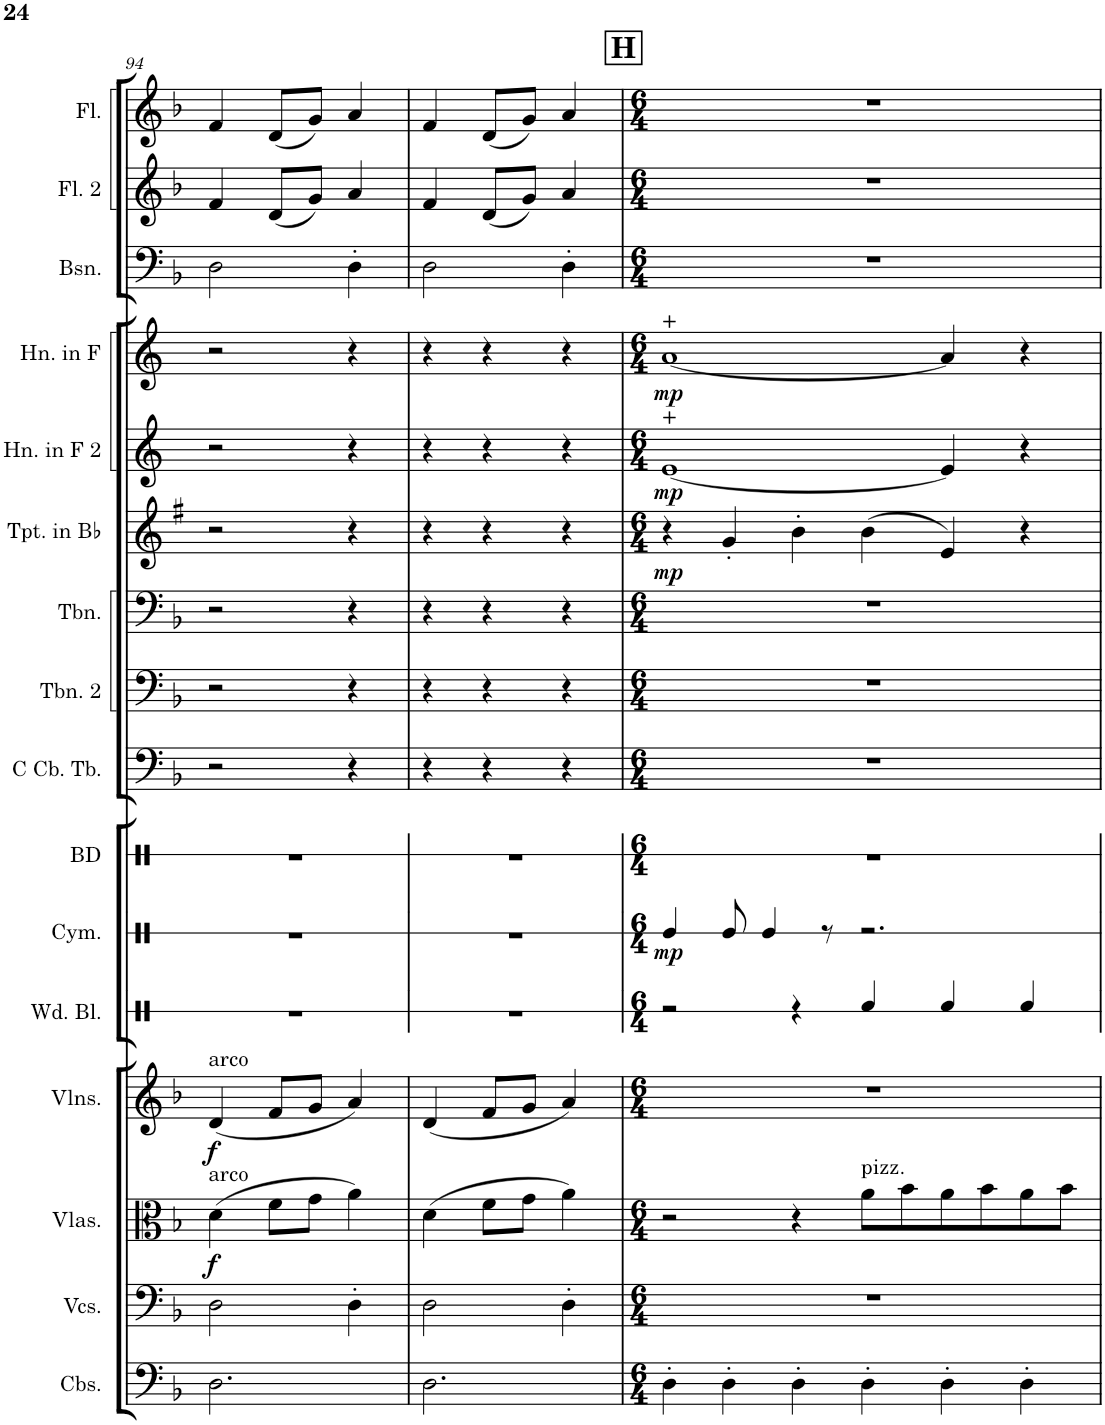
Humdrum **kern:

**kern	**kern	**kern	**dynam	**kern	**dynam	**kern	**kern	**dynam	**kern	**kern	**kern	**kern	**kern	**dynam	**kern	**dynam	**kern	**dynam	**kern	**kern	**kern
*part16	*part15	*part14	*part14	*part13	*part13	*part12	*part11	*part11	*part10	*part9	*part8	*part7	*part6	*part6	*part5	*part5	*part4	*part4	*part3	*part2	*part1
*staff16	*staff15	*staff14	*staff14	*staff13	*staff13	*staff12	*staff11	*staff11	*staff10	*staff9	*staff8	*staff7	*staff6	*staff6	*staff5	*staff5	*staff4	*staff4	*staff3	*staff2	*staff1
*I"Contrabasses	*I"Violoncellos	*I"Violas	*	*I"Violins	*	*I"Wood Blocks	*I"Cymbals	*	*I"Bass Drum	*I"C Contrabass Tuba	*I"Trombone 2	*I"Trombone	*I"Trumpet in Bb	*	*I"Horn in F 2	*	*I"Horn in F	*	*I"Bassoon	*I"Flute 2	*I"Flute
*I'Cbs.	*I'Vcs.	*I'Vlas.	*	*I'Vlns.	*	*I'Wd. Bl.	*I'Cym.	*	*I'BD	*I'C Cb. Tb.	*I'Tbn. 2	*I'Tbn.	*I'Tpt. in Bb	*	*I'Hn. in F 2	*	*I'Hn. in F	*	*I'Bsn.	*I'Fl. 2	*I'Fl.
!!LO:PB:g=z
*clefF4	*clefF4	*clefC3	*	*clefG2	*	*clefX	*clefX	*	*clefX	*clefF4	*clefF4	*clefF4	*clefG2	*	*clefG2	*	*clefG2	*	*clefF4	*clefG2	*clefG2
*Trd7c12	*	*	*	*	*	*	*	*	*	*	*	*	*Trd1c2	*	*Trd4c7	*	*Trd4c7	*	*	*	*
*k[b-]	*k[b-]	*k[b-]	*	*k[b-]	*	*k[]	*k[]	*	*k[]	*k[b-]	*k[b-]	*k[b-]	*k[f#]	*	*k[]	*	*k[]	*	*k[b-]	*k[b-]	*k[b-]
*M3/4	*M3/4	*M3/4	*	*M3/4	*	*M3/4	*M3/4	*	*M3/4	*M3/4	*M3/4	*M3/4	*M3/4	*	*M3/4	*	*M3/4	*	*M3/4	*M3/4	*M3/4
=94	=94	=94	=94	=94	=94	=94	=94	=94	=94	=94	=94	=94	=94	=94	=94	=94	=94	=94	=94	=94	=94
!	!	!	!	!LO:TX:a:t=arco	!	!	!	!	!	!	!	!	!	!	!	!	!	!	!	!	!
!	!	!LO:TX:a:t=arco	!	!	!	!	!	!	!	!	!	!	!	!	!	!	!	!	!	!	!
!	!	!	!LO:DY:b	!	!LO:DY:b	!	!	!	!	!	!	!	!	!	!	!	!	!	!	!	!
2.D\	2D\	(4d\	f	(4d/	f	2.r	2.r	.	2.r	2r	2r	2r	2r	.	2r	.	2r	.	2D\	4f/	4f/
.	.	8f\L	.	8f/L	.	.	.	.	.	.	.	.	.	.	.	.	.	.	.	(8d/L	(8d/L
.	.	8g\J	.	8g/J	.	.	.	.	.	.	.	.	.	.	.	.	.	.	.	8g/J)	8g/J)
.	4D'\	4a\)	.	4a/)	.	.	.	.	.	4r	4r	4r	4r	.	4r	.	4r	.	4D'\	4a/	4a/
=95	=95	=95	=95	=95	=95	=95	=95	=95	=95	=95	=95	=95	=95	=95	=95	=95	=95	=95	=95	=95	=95
2.D\	2D\	(4d\	.	(4d/	.	2.r	2.r	.	2.r	4r	4r	4r	4r	.	4r	.	4r	.	2D\	4f/	4f/
.	.	8f\L	.	8f/L	.	.	.	.	.	4r	4r	4r	4r	.	4r	.	4r	.	.	(8d/L	(8d/L
.	.	8g\J	.	8g/J	.	.	.	.	.	.	.	.	.	.	.	.	.	.	.	8g/J)	8g/J)
.	4D'\	4a\)	.	4a/)	.	.	.	.	.	4r	4r	4r	4r	.	4r	.	4r	.	4D'\	4a/	4a/
!!LO:REH:place=s1:a:B:cj:fs=14:t=H
=96	=96	=96	=96	=96	=96	=96	=96	=96	=96	=96	=96	=96	=96	=96	=96	=96	=96	=96	=96	=96	=96
*M6/4	*M6/4	*M6/4	*	*M6/4	*	*M6/4	*M6/4	*	*M6/4	*M6/4	*M6/4	*M6/4	*M6/4	*	*M6/4	*	*M6/4	*	*M6/4	*M6/4	*M6/4
!	!	!	!	!	!	!	!	!LO:DY:b	!	!	!	!	!	!LO:DY:b	!	!LO:DY:b	!	!LO:DY:b	!	!	!
4D'\	1.r	2r	.	1.r	.	2r	4Re/	mp	1.r	1.r	1.r	1.r	4r	mp	[1e	mp	[1a	mp	1.r	1.r	1.r
4D'\	.	.	.	.	.	.	8Re/	.	.	.	.	.	4g'/	.	.	.	.	.	.	.	.
.	.	.	.	.	.	.	4Re/	.	.	.	.	.	.	.	.	.	.	.	.	.	.
4D'\	.	4r	.	.	.	4r	.	.	.	.	.	.	4b'\	.	.	.	.	.	.	.	.
.	.	.	.	.	.	.	8r	.	.	.	.	.	.	.	.	.	.	.	.	.	.
!	!	!LO:TX:a:t=pizz.	!	!	!	!	!	!	!	!	!	!	!	!	!	!	!	!	!	!	!
4D'\	.	8a\L	.	.	.	4Rf/	2.r	.	.	.	.	.	(4b\	.	.	.	.	.	.	.	.
.	.	8b-\	.	.	.	.	.	.	.	.	.	.	.	.	.	.	.	.	.	.	.
4D'\	.	8a\	.	.	.	4Rf/	.	.	.	.	.	.	4e/)	.	4e/]	.	4a/]	.	.	.	.
.	.	8b-\	.	.	.	.	.	.	.	.	.	.	.	.	.	.	.	.	.	.	.
4D'\	.	8a\	.	.	.	4Rf/	.	.	.	.	.	.	4r	.	4r	.	4r	.	.	.	.
.	.	8b-\J	.	.	.	.	.	.	.	.	.	.	.	.	.	.	.	.	.	.	.
=	=	=	=	=	=	=	=	=	=	=	=	=	=	=	=	=	=	=	=	=	=
*-	*-	*-	*-	*-	*-	*-	*-	*-	*-	*-	*-	*-	*-	*-	*-	*-	*-	*-	*-	*-	*-
